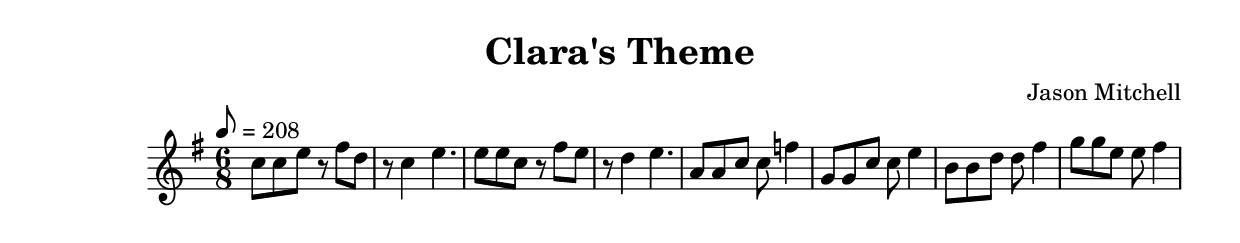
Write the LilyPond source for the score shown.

\language "english"
\version "2.18.2"
\header {
  title = "Clara's Theme"
  composer = "Jason Mitchell"
}
\score {
  \relative g' {
      \new Staff {
        \set Staff.midiInstrument = #"viola"
        \key g \major
        \time 6/8
        \tempo 8 = 208
        c8 c8 e8 r8 fs8 d8 | r8 c4 e4. |
        e8 e8 c8 r8 fs8 e8 | r8 d4 e4. |
        a,8 a8 c8 c8 f4 | g,8 g8 c8 c8 e4 |
        b8 b8 d8 d8 fs4 | g8 g8 e8 e8 fs4 |
      }
  }
  \layout { }
  \midi { }
}
